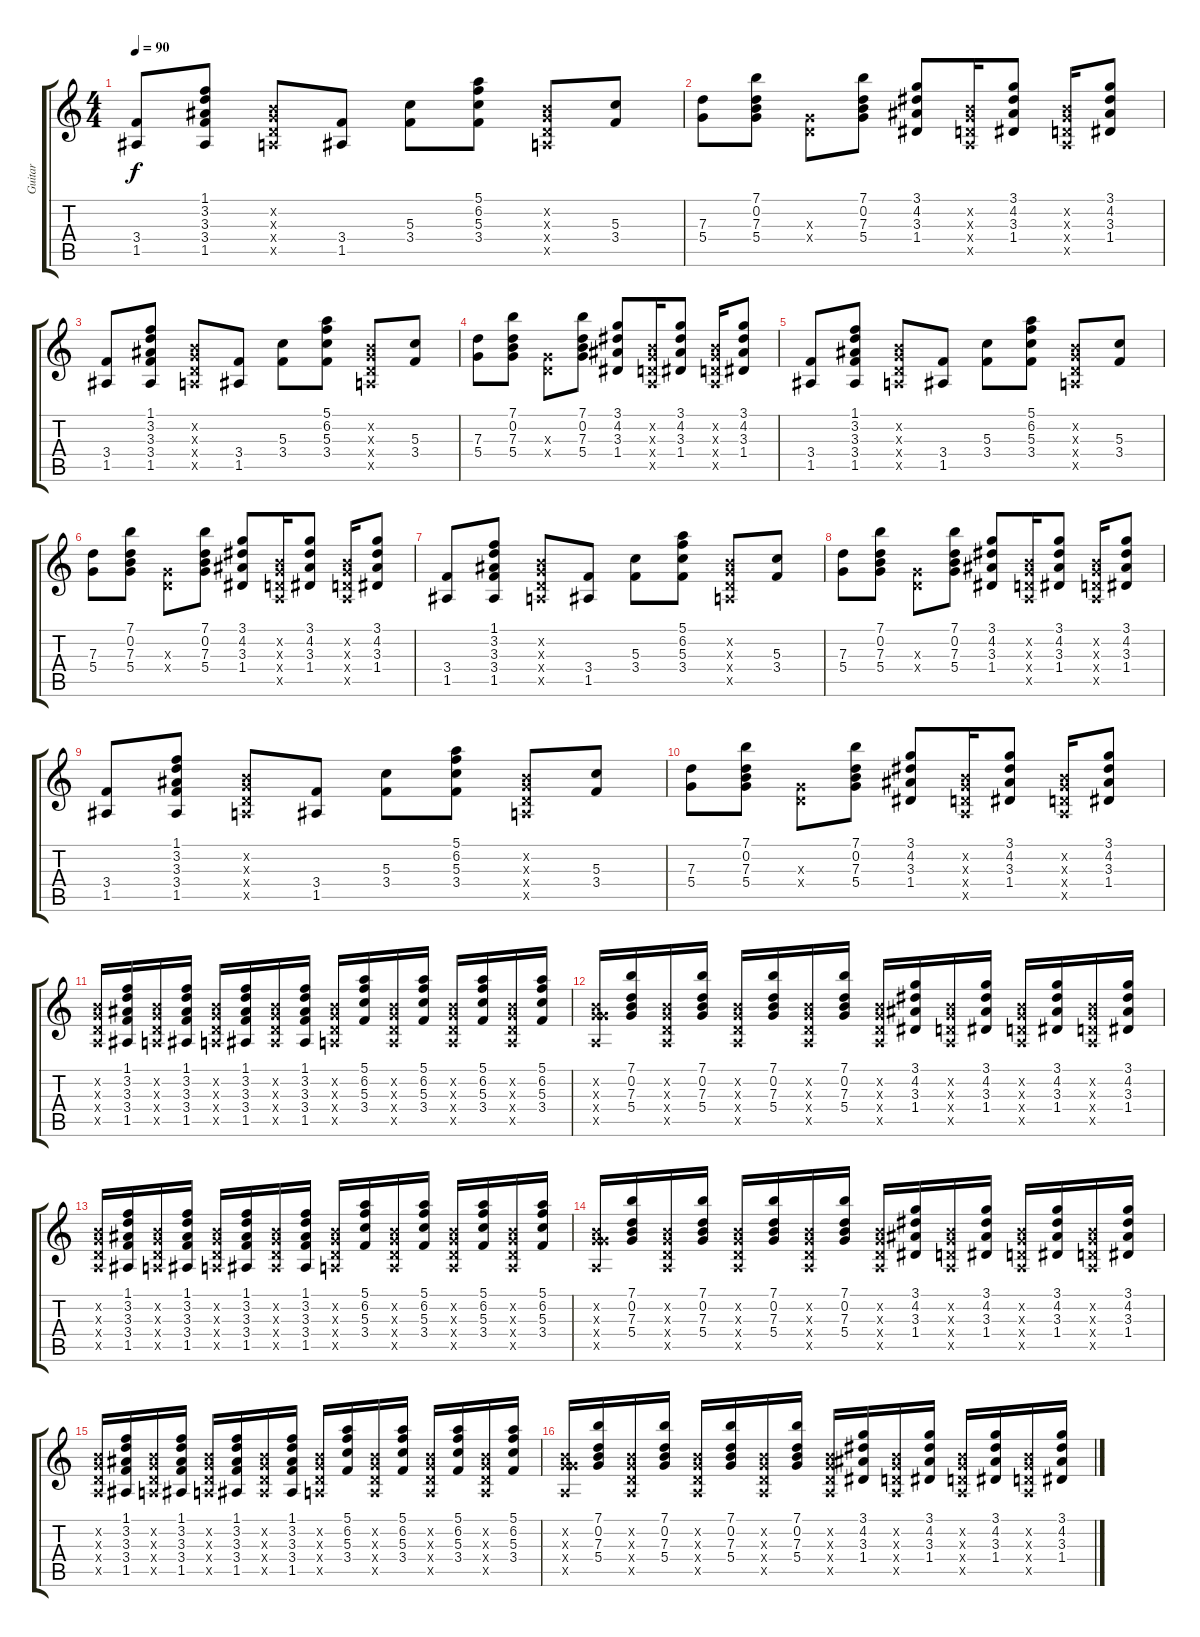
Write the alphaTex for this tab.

\track ("Guitar" "Guitar") {instrument overdrivenguitar}
\staff {score tabs}
\tuning (E4 B3 G3 D3 A2 E2) {hide}
\ts (4 4)
\tempo 90
\clef g2
\ks c
(3.4 1.5).8{dy f instrument electricguitarclean} (1.1 3.2 3.3 3.4 1.5).8 (0.2{x} 0.3{x} 0.4{x} 0.5{x}).8 (3.4 1.5).8 (5.3 3.4).8 (5.1 6.2 5.3 3.4).8 (0.2{x} 0.3{x} 0.4{x} 0.5{x}).8 (5.3 3.4).8 |
(7.3 5.4).8 (7.1 0.2 7.3 5.4).8 (0.3{x} 0.4{x}).8 (7.1 0.2 7.3 5.4).8 (3.1 4.2 3.3 1.4).8 (0.2{x} 0.3{x} 0.4{x} 0.5{x}).16 (3.1 4.2 3.3 1.4).8 (0.2{x} 0.3{x} 0.4{x} 0.5{x}).16 (3.1 4.2 3.3 1.4).8 |
(3.4 1.5).8{instrument electricguitarclean} (1.1 3.2 3.3 3.4 1.5).8 (0.2{x} 0.3{x} 0.4{x} 0.5{x}).8 (3.4 1.5).8 (5.3 3.4).8 (5.1 6.2 5.3 3.4).8 (0.2{x} 0.3{x} 0.4{x} 0.5{x}).8 (5.3 3.4).8 |
(7.3 5.4).8 (7.1 0.2 7.3 5.4).8 (0.3{x} 0.4{x}).8 (7.1 0.2 7.3 5.4).8 (3.1 4.2 3.3 1.4).8 (0.2{x} 0.3{x} 0.4{x} 0.5{x}).16 (3.1 4.2 3.3 1.4).8 (0.2{x} 0.3{x} 0.4{x} 0.5{x}).16 (3.1 4.2 3.3 1.4).8 |
(3.4 1.5).8{instrument electricguitarclean} (1.1 3.2 3.3 3.4 1.5).8 (0.2{x} 0.3{x} 0.4{x} 0.5{x}).8 (3.4 1.5).8 (5.3 3.4).8 (5.1 6.2 5.3 3.4).8 (0.2{x} 0.3{x} 0.4{x} 0.5{x}).8 (5.3 3.4).8 |
(7.3 5.4).8 (7.1 0.2 7.3 5.4).8 (0.3{x} 0.4{x}).8 (7.1 0.2 7.3 5.4).8 (3.1 4.2 3.3 1.4).8 (0.2{x} 0.3{x} 0.4{x} 0.5{x}).16 (3.1 4.2 3.3 1.4).8 (0.2{x} 0.3{x} 0.4{x} 0.5{x}).16 (3.1 4.2 3.3 1.4).8 |
(3.4 1.5).8{instrument electricguitarclean} (1.1 3.2 3.3 3.4 1.5).8 (0.2{x} 0.3{x} 0.4{x} 0.5{x}).8 (3.4 1.5).8 (5.3 3.4).8 (5.1 6.2 5.3 3.4).8 (0.2{x} 0.3{x} 0.4{x} 0.5{x}).8 (5.3 3.4).8 |
(7.3 5.4).8 (7.1 0.2 7.3 5.4).8 (0.3{x} 0.4{x}).8 (7.1 0.2 7.3 5.4).8 (3.1 4.2 3.3 1.4).8 (0.2{x} 0.3{x} 0.4{x} 0.5{x}).16 (3.1 4.2 3.3 1.4).8 (0.2{x} 0.3{x} 0.4{x} 0.5{x}).16 (3.1 4.2 3.3 1.4).8 |
(3.4 1.5).8{instrument electricguitarclean} (1.1 3.2 3.3 3.4 1.5).8 (0.2{x} 0.3{x} 0.4{x} 0.5{x}).8 (3.4 1.5).8 (5.3 3.4).8 (5.1 6.2 5.3 3.4).8 (0.2{x} 0.3{x} 0.4{x} 0.5{x}).8 (5.3 3.4).8 |
(7.3 5.4).8 (7.1 0.2 7.3 5.4).8 (0.3{x} 0.4{x}).8 (7.1 0.2 7.3 5.4).8 (3.1 4.2 3.3 1.4).8 (0.2{x} 0.3{x} 0.4{x} 0.5{x}).16 (3.1 4.2 3.3 1.4).8 (0.2{x} 0.3{x} 0.4{x} 0.5{x}).16 (3.1 4.2 3.3 1.4).8 |
(0.2{x} 0.3{x} 0.4{x} 0.5{x}).16{instrument electricguitarclean} (1.1 3.2 3.3 3.4 1.5).16 (0.2{x} 0.3{x} 0.4{x} 0.5{x}).16 (1.1 3.2 3.3 3.4 1.5).16 (0.2{x} 0.3{x} 0.4{x} 0.5{x}).16 (1.1 3.2 3.3 3.4 1.5).16 (0.2{x} 0.3{x} 0.4{x} 1.5{x}).16 (1.1 3.2 3.3 3.4 1.5).16 (0.2{x} 0.3{x} 0.4{x} 0.5{x}).16 (5.1 6.2 5.3 3.4).16 (0.2{x} 0.3{x} 0.4{x} 0.5{x}).16 (5.1 6.2 5.3 3.4).16 (0.2{x} 0.3{x} 0.4{x} 0.5{x}).16 (5.1 6.2 5.3 3.4).16 (0.2{x} 0.3{x} 0.4{x} 0.5{x}).16 (5.1 6.2 5.3 3.4).16 |
(0.2{x} 0.3{x} 5.4{x} 0.5{x}).16 (7.1 0.2 7.3 5.4).16 (0.2{x} 0.3{x} 0.4{x} 0.5{x}).16 (7.1 0.2 7.3 5.4).16 (0.2{x} 0.3{x} 0.4{x} 0.5{x}).16 (7.1 0.2 7.3 5.4).16 (0.2{x} 0.3{x} 0.4{x} 0.5{x}).16 (7.1 0.2 7.3 5.4).16 (0.2{x} 0.3{x} 0.4{x} 0.5{x}).16 (3.1 4.2 3.3 1.4).16 (0.2{x} 0.3{x} 0.4{x} 0.5{x}).16 (3.1 4.2 3.3 1.4).16 (0.2{x} 0.3{x} 0.4{x} 0.5{x}).16 (3.1 4.2 3.3 1.4).16 (0.2{x} 0.3{x} 0.4{x} 0.5{x}).16 (3.1 4.2 3.3 1.4).16 |
(0.2{x} 0.3{x} 0.4{x} 0.5{x}).16{instrument electricguitarclean} (1.1 3.2 3.3 3.4 1.5).16 (0.2{x} 0.3{x} 0.4{x} 0.5{x}).16 (1.1 3.2 3.3 3.4 1.5).16 (0.2{x} 0.3{x} 0.4{x} 0.5{x}).16 (1.1 3.2 3.3 3.4 1.5).16 (0.2{x} 0.3{x} 0.4{x} 1.5{x}).16 (1.1 3.2 3.3 3.4 1.5).16 (0.2{x} 0.3{x} 0.4{x} 0.5{x}).16 (5.1 6.2 5.3 3.4).16 (0.2{x} 0.3{x} 0.4{x} 0.5{x}).16 (5.1 6.2 5.3 3.4).16 (0.2{x} 0.3{x} 0.4{x} 0.5{x}).16 (5.1 6.2 5.3 3.4).16 (0.2{x} 0.3{x} 0.4{x} 0.5{x}).16 (5.1 6.2 5.3 3.4).16 |
(0.2{x} 0.3{x} 5.4{x} 0.5{x}).16 (7.1 0.2 7.3 5.4).16 (0.2{x} 0.3{x} 0.4{x} 0.5{x}).16 (7.1 0.2 7.3 5.4).16 (0.2{x} 0.3{x} 0.4{x} 0.5{x}).16 (7.1 0.2 7.3 5.4).16 (0.2{x} 0.3{x} 0.4{x} 0.5{x}).16 (7.1 0.2 7.3 5.4).16 (0.2{x} 0.3{x} 0.4{x} 0.5{x}).16 (3.1 4.2 3.3 1.4).16 (0.2{x} 0.3{x} 0.4{x} 0.5{x}).16 (3.1 4.2 3.3 1.4).16 (0.2{x} 0.3{x} 0.4{x} 0.5{x}).16 (3.1 4.2 3.3 1.4).16 (0.2{x} 0.3{x} 0.4{x} 0.5{x}).16 (3.1 4.2 3.3 1.4).16 |
(0.2{x} 0.3{x} 0.4{x} 0.5{x}).16{instrument electricguitarclean} (1.1 3.2 3.3 3.4 1.5).16 (0.2{x} 0.3{x} 0.4{x} 0.5{x}).16 (1.1 3.2 3.3 3.4 1.5).16 (0.2{x} 0.3{x} 0.4{x} 0.5{x}).16 (1.1 3.2 3.3 3.4 1.5).16 (0.2{x} 0.3{x} 0.4{x} 1.5{x}).16 (1.1 3.2 3.3 3.4 1.5).16 (0.2{x} 0.3{x} 0.4{x} 0.5{x}).16 (5.1 6.2 5.3 3.4).16 (0.2{x} 0.3{x} 0.4{x} 0.5{x}).16 (5.1 6.2 5.3 3.4).16 (0.2{x} 0.3{x} 0.4{x} 0.5{x}).16 (5.1 6.2 5.3 3.4).16 (0.2{x} 0.3{x} 0.4{x} 0.5{x}).16 (5.1 6.2 5.3 3.4).16 |
(0.2{x} 0.3{x} 5.4{x} 0.5{x}).16 (7.1 0.2 7.3 5.4).16 (0.2{x} 0.3{x} 0.4{x} 0.5{x}).16 (7.1 0.2 7.3 5.4).16 (0.2{x} 0.3{x} 0.4{x} 0.5{x}).16 (7.1 0.2 7.3 5.4).16 (0.2{x} 0.3{x} 0.4{x} 0.5{x}).16 (7.1 0.2 7.3 5.4).16 (0.2{x} 0.3{x} 0.4{x} 0.5{x}).16 (3.1 4.2 3.3 1.4).16 (0.2{x} 0.3{x} 0.4{x} 0.5{x}).16 (3.1 4.2 3.3 1.4).16 (0.2{x} 0.3{x} 0.4{x} 0.5{x}).16 (3.1 4.2 3.3 1.4).16 (0.2{x} 0.3{x} 0.4{x} 0.5{x}).16 (3.1 4.2 3.3 1.4).16
